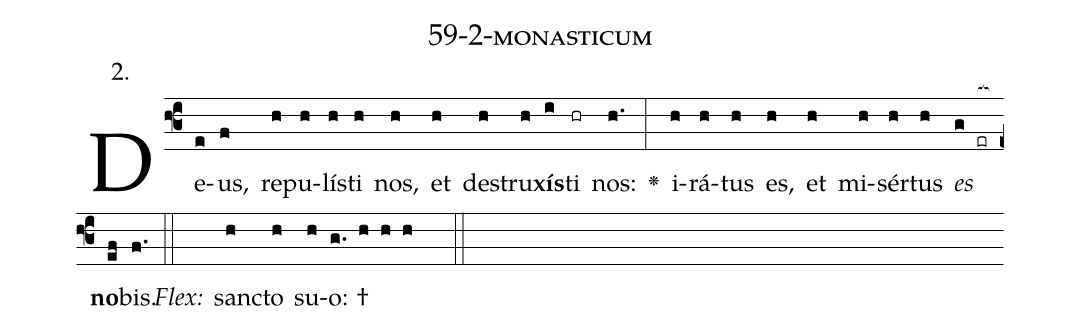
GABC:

name: 59-2-monasticum;
annotation: 2.;
%%
(f3)De(e)us,(f) re(h)pu(h)lís(h)ti(h) nos,(h) et(h) de(h)stru(h)<b>xís</b>(i)ti(hr) nos:(h.) <v>\greheightstar</v>(:) i(h)rá(h)tus(h) es,(h) et(h) mi(h)sér(h)tus(h) <i>es</i>(g er[ocb:1{]) <b>no</b>(ef[ocb:0}])bis.(f.) (::)
<i>Flex:</i>()  sanc(h)to(h) su(h)o: †(g. h h h  ::)

%E(h) u(h) o(h) u(g) a(ef) e.(f.) (::)
